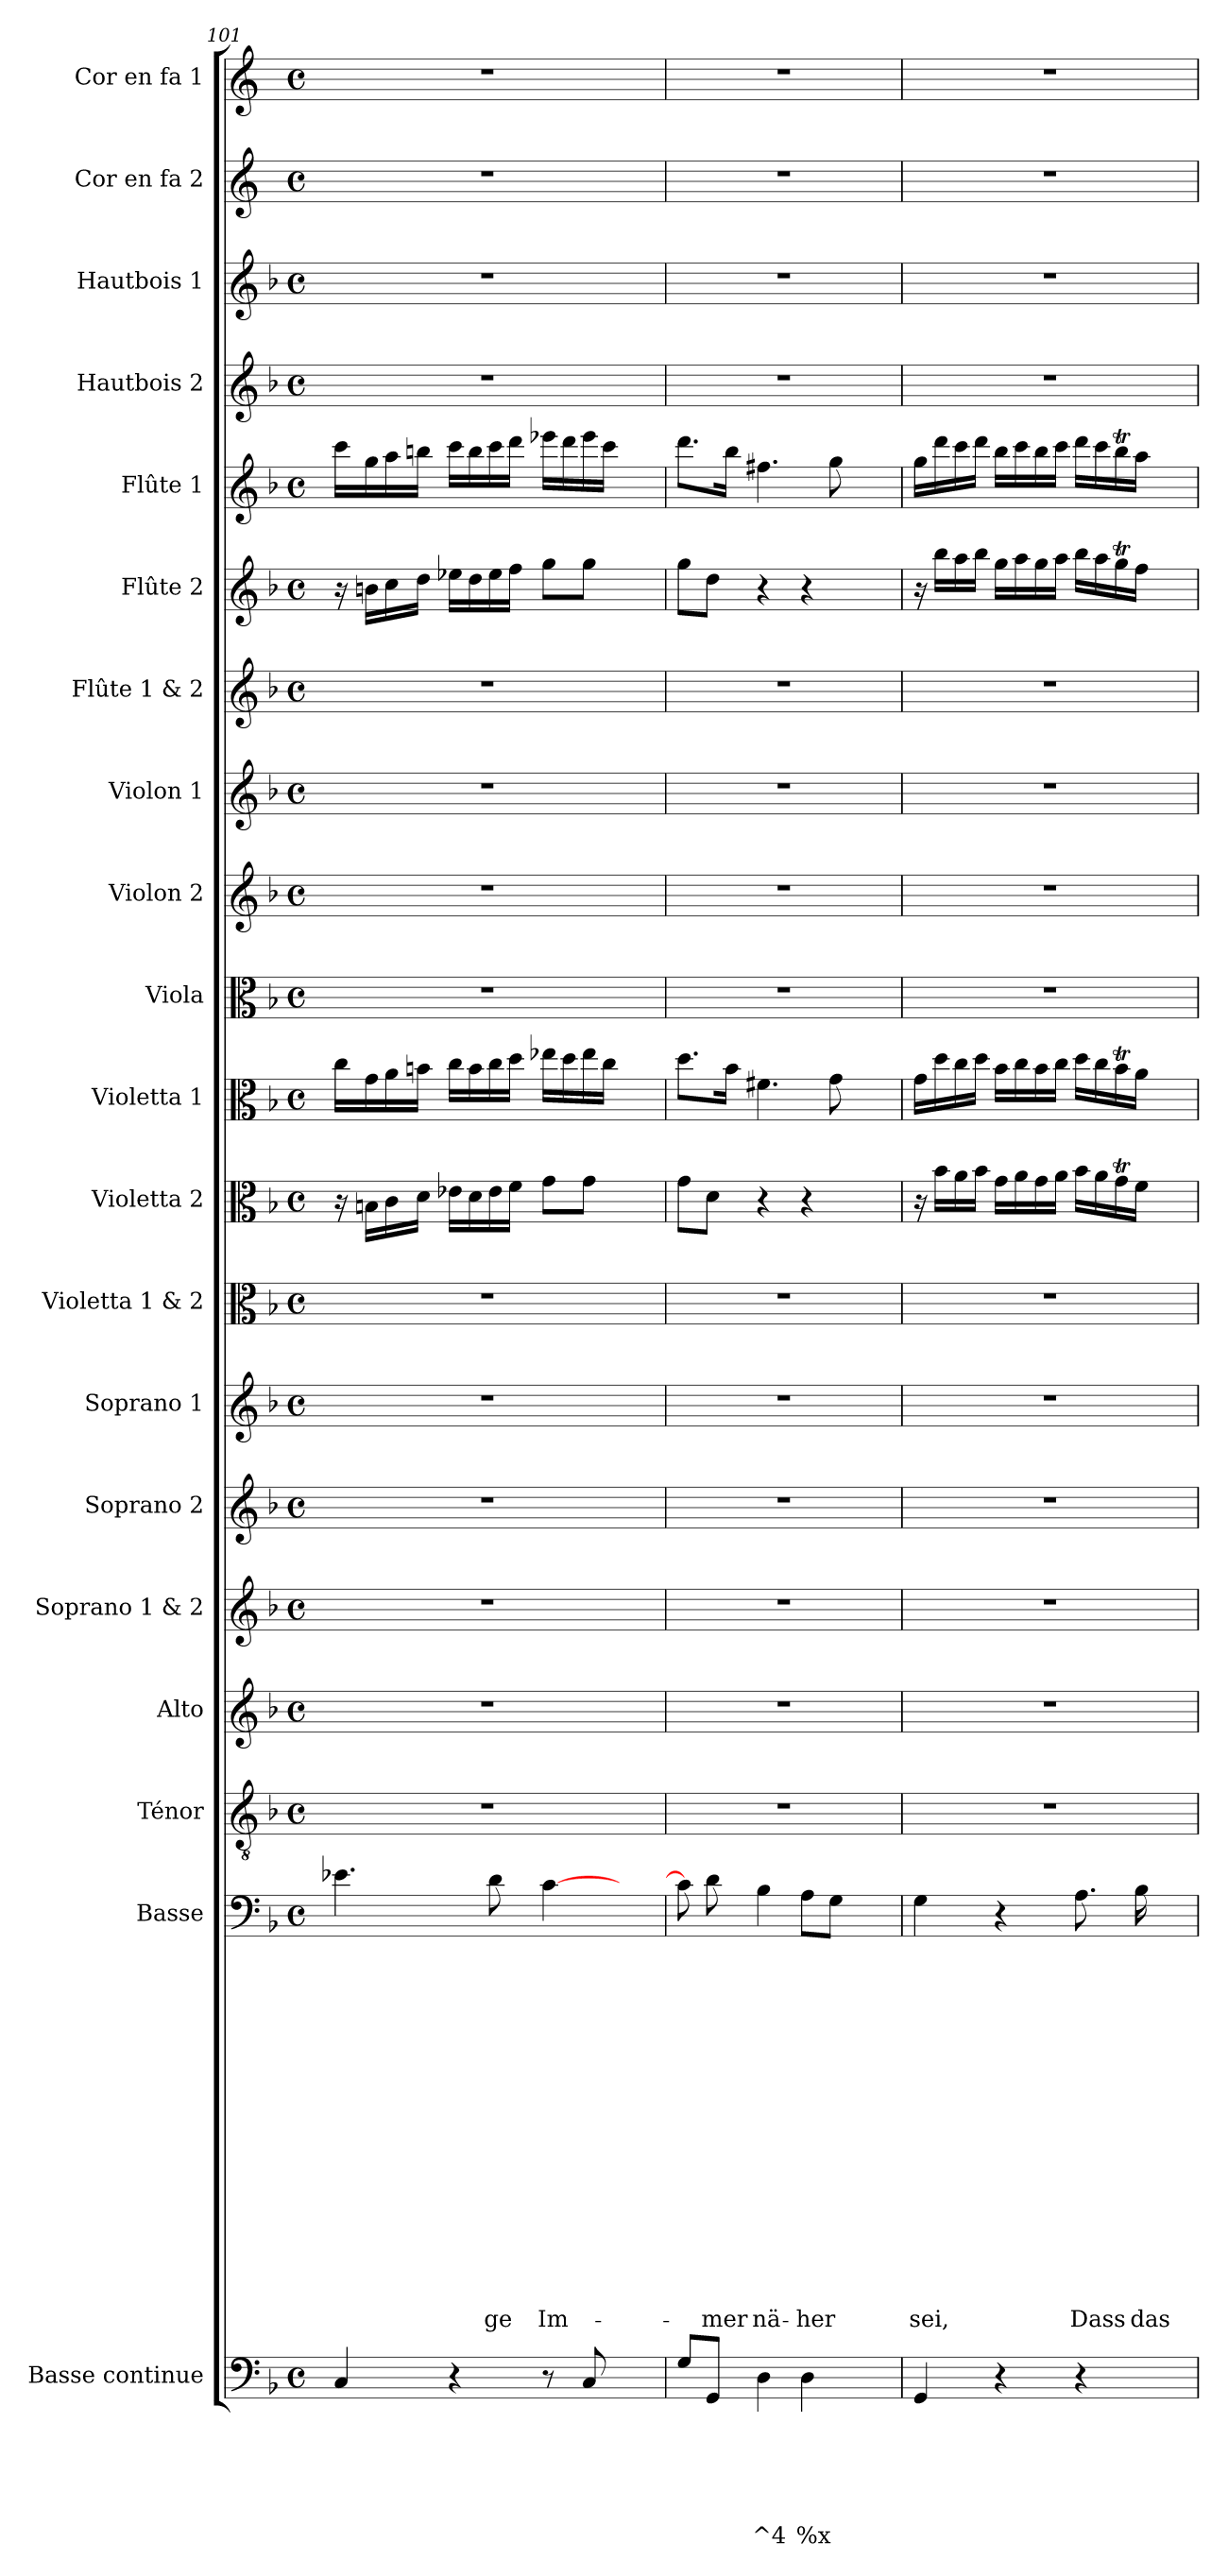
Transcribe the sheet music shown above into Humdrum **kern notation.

**kern	**text	**text	**text	**text	**text	**text	**kern	**text	**text	**text	**text	**text	**text	**text	**text	**text	**text	**text	**text	**text	**text	**text	**text	**text	**kern	**kern	**kern	**kern	**kern	**kern	**kern	**kern	**kern	**kern	**kern	**kern	**kern	**kern	**kern	**kern	**kern	**kern
*part20	*part20	*part20	*part20	*part20	*part20	*part20	*part19	*part19	*part19	*part19	*part19	*part19	*part19	*part19	*part19	*part19	*part19	*part19	*part19	*part19	*part19	*part19	*part19	*part19	*part18	*part17	*part16	*part15	*part14	*part13	*part12	*part11	*part10	*part9	*part8	*part7	*part6	*part5	*part4	*part3	*part2	*part1
*staff20	*staff20	*staff20	*staff20	*staff20	*staff20	*staff20	*staff19	*staff19	*staff19	*staff19	*staff19	*staff19	*staff19	*staff19	*staff19	*staff19	*staff19	*staff19	*staff19	*staff19	*staff19	*staff19	*staff19	*staff19	*staff18	*staff17	*staff16	*staff15	*staff14	*staff13	*staff12	*staff11	*staff10	*staff9	*staff8	*staff7	*staff6	*staff5	*staff4	*staff3	*staff2	*staff1
*I"Basse continue	*	*	*	*	*	*	*I"Basse	*	*	*	*	*	*	*	*	*	*	*	*	*	*	*	*	*	*I"Ténor	*I"Alto	*I"Soprano 1 & 2	*I"Soprano 2	*I"Soprano 1	*I"Violetta 1 & 2	*I"Violetta 2	*I"Violetta 1	*I"Viola	*I"Violon 2	*I"Violon 1	*I"Flûte 1 & 2	*I"Flûte 2	*I"Flûte 1	*I"Hautbois 2	*I"Hautbois 1	*I"Cor en fa 2	*I"Cor en fa 1
*I'BC	*	*	*	*	*	*	*I'Bas	*	*	*	*	*	*	*	*	*	*	*	*	*	*	*	*	*	*I'T	*I'A	*	*I'S 2	*I'S 1	*	*I'Vta 2	*I'Vta 1	*I'Vla	*I'Vln 2	*I'Vln 1	*	*I'Fl 2	*I'Fl 1	*I'Hb 2	*I'Hb 1	*I'Cor 2	*I'Cor 1
*clefF4	*	*	*	*	*	*	*clefF4	*	*	*	*	*	*	*	*	*	*	*	*	*	*	*	*	*	*clefGv2	*clefG2	*clefG2	*clefG2	*clefG2	*clefC3	*clefC3	*clefC3	*clefC3	*clefG2	*clefG2	*clefG2	*clefG2	*clefG2	*clefG2	*clefG2	*clefG2	*clefG2
*ITrd7c12	*	*	*	*	*	*	*	*	*	*	*	*	*	*	*	*	*	*	*	*	*	*	*	*	*	*	*	*	*	*	*	*	*	*	*	*	*	*	*	*	*ITrd4c7	*ITrd4c7
*k[b-]	*	*	*	*	*	*	*k[b-]	*	*	*	*	*	*	*	*	*	*	*	*	*	*	*	*	*	*k[b-]	*k[b-]	*k[b-]	*k[b-]	*k[b-]	*k[b-]	*k[b-]	*k[b-]	*k[b-]	*k[b-]	*k[b-]	*k[b-]	*k[b-]	*k[b-]	*k[b-]	*k[b-]	*k[b-]	*k[b-]
*F:	*	*	*	*	*	*	*F:	*	*	*	*	*	*	*	*	*	*	*	*	*	*	*	*	*	*F:	*F:	*F:	*F:	*F:	*F:	*F:	*F:	*F:	*F:	*F:	*F:	*F:	*F:	*F:	*F:	*F:	*F:
*M4/4	*	*	*	*	*	*	*M4/4	*	*	*	*	*	*	*	*	*	*	*	*	*	*	*	*	*	*M4/4	*M4/4	*M4/4	*M4/4	*M4/4	*M4/4	*M4/4	*M4/4	*M4/4	*M4/4	*M4/4	*M4/4	*M4/4	*M4/4	*M4/4	*M4/4	*M4/4	*M4/4
*met(c)	*	*	*	*	*	*	*met(c)	*	*	*	*	*	*	*	*	*	*	*	*	*	*	*	*	*	*met(c)	*met(c)	*met(c)	*met(c)	*met(c)	*met(c)	*met(c)	*met(c)	*met(c)	*met(c)	*met(c)	*met(c)	*met(c)	*met(c)	*met(c)	*met(c)	*met(c)	*met(c)
=101	=101	=101	=101	=101	=101	=101	=101	=101	=101	=101	=101	=101	=101	=101	=101	=101	=101	=101	=101	=101	=101	=101	=101	=101	=101	=101	=101	=101	=101	=101	=101	=101	=101	=101	=101	=101	=101	=101	=101	=101	=101	=101
4CC/	.	.	.	.	.	.	4.e-X\	.	.	.	.	.	.	.	.	.	.	.	.	.	.	.	.	.	1r	1r	1r	1r	1r	1r	16r	16cc\LL	1r	1r	1r	1r	16r	16ccc\LL	1r	1r	1r	1r
.	.	.	.	.	.	.	.	.	.	.	.	.	.	.	.	.	.	.	.	.	.	.	.	.	.	.	.	.	.	.	16Bn\LL	16g\	.	.	.	.	16bn\LL	16gg\	.	.	.	.
.	.	.	.	.	.	.	.	.	.	.	.	.	.	.	.	.	.	.	.	.	.	.	.	.	.	.	.	.	.	.	16c\	16a\	.	.	.	.	16cc\	16aa\	.	.	.	.
.	.	.	.	.	.	.	.	.	.	.	.	.	.	.	.	.	.	.	.	.	.	.	.	.	.	.	.	.	.	.	16d\JJ	16bn\JJ	.	.	.	.	16dd\JJ	16bbn!\JJ	.	.	.	.
4r	.	.	.	.	.	.	.	.	.	.	.	.	.	.	.	.	.	.	.	.	.	.	.	.	.	.	.	.	.	.	16e-X\LL	16cc\LL	.	.	.	.	16ee-X\LL	16ccc\LL	.	.	.	.
.	.	.	.	.	.	.	.	.	.	.	.	.	.	.	.	.	.	.	.	.	.	.	.	.	.	.	.	.	.	.	16d\	16b\	.	.	.	.	16dd\	16bb\	.	.	.	.
!	!	!	!	!	!	!	!	!	!	!	!	!	!	!	!	!	!	!	!	!	!	!	!	!LO:LY:b	!	!	!	!	!	!	!	!	!	!	!	!	!	!	!	!	!	!
.	.	.	.	.	.	.	8d\	.	.	.	.	.	.	.	.	.	.	.	.	.	.	.	.	-ge	.	.	.	.	.	.	16e-\	16cc\	.	.	.	.	16ee-\	16ccc\	.	.	.	.
.	.	.	.	.	.	.	.	.	.	.	.	.	.	.	.	.	.	.	.	.	.	.	.	.	.	.	.	.	.	.	16f\JJ	16dd\JJ	.	.	.	.	16ff\JJ	16ddd\JJ	.	.	.	.
!	!	!	!	!	!	!	!	!	!	!	!	!	!	!	!	!	!	!	!	!	!	!	!	!LO:LY:b	!	!	!	!	!	!	!	!	!	!	!	!	!	!	!	!	!	!
8r	.	.	.	.	.	.	[4c\	.	.	.	.	.	.	.	.	.	.	.	.	.	.	.	.	Im-	.	.	.	.	.	.	8g\L	16ee-X\LL	.	.	.	.	8gg\L	16eee-X\LL	.	.	.	.
.	.	.	.	.	.	.	.	.	.	.	.	.	.	.	.	.	.	.	.	.	.	.	.	.	.	.	.	.	.	.	.	16dd\	.	.	.	.	.	16ddd\	.	.	.	.
8CC/	.	.	.	.	.	.	.	.	.	.	.	.	.	.	.	.	.	.	.	.	.	.	.	.	.	.	.	.	.	.	8g\J	16ee-\	.	.	.	.	8gg\J	16eee-\	.	.	.	.
.	.	.	.	.	.	.	.	.	.	.	.	.	.	.	.	.	.	.	.	.	.	.	.	.	.	.	.	.	.	.	.	16cc\JJ	.	.	.	.	.	16ccc\JJ	.	.	.	.
4ryy	.	.	.	.	.	.	4ryy	.	.	.	.	.	.	.	.	.	.	.	.	.	.	.	.	.	.	.	.	.	.	.	4ryy	4ryy	.	.	.	.	4ryy	4ryy	.	.	.	.
=102	=102	=102	=102	=102	=102	=102	=102	=102	=102	=102	=102	=102	=102	=102	=102	=102	=102	=102	=102	=102	=102	=102	=102	=102	=102	=102	=102	=102	=102	=102	=102	=102	=102	=102	=102	=102	=102	=102	=102	=102	=102	=102
8GG/L	.	.	.	.	.	.	8c\]	.	.	.	.	.	.	.	.	.	.	.	.	.	.	.	.	.	1r	1r	1r	1r	1r	1r	8g\L	8.dd\L	1r	1r	1r	1r	8gg\L	8.ddd\L	1r	1r	1r	1r
!	!	!	!	!	!	!	!	!	!	!	!	!	!	!	!	!	!	!	!	!	!	!	!	!LO:LY:b	!	!	!	!	!	!	!	!	!	!	!	!	!	!	!	!	!	!
8GGG/J	.	.	.	.	.	.	8d\	.	.	.	.	.	.	.	.	.	.	.	.	.	.	.	.	-mer	.	.	.	.	.	.	8d\J	.	.	.	.	.	8dd\J	.	.	.	.	.
.	.	.	.	.	.	.	.	.	.	.	.	.	.	.	.	.	.	.	.	.	.	.	.	.	.	.	.	.	.	.	.	16b-i\Jk	.	.	.	.	.	16bb-i\Jk	.	.	.	.
!	!	!	!	!	!	!LO:LY:b	!	!	!	!	!	!	!	!	!	!	!	!	!	!	!	!	!	!	!	!	!	!	!	!	!	!	!	!	!	!	!	!	!	!	!	!
!	!	!	!	!	!	!	!	!	!	!	!	!	!	!	!	!	!	!	!	!	!	!	!	!LO:LY:b	!	!	!	!	!	!	!	!	!	!	!	!	!	!	!	!	!	!
4DD\	.	.	.	.	.	^4	4B-\	.	.	.	.	.	.	.	.	.	.	.	.	.	.	.	.	nä-	.	.	.	.	.	.	4r	4.f#X\	.	.	.	.	4r	4.ff#X\	.	.	.	.
!	!	!	!	!	!	!LO:LY:b	!	!	!	!	!	!	!	!	!	!	!	!	!	!	!	!	!	!	!	!	!	!	!	!	!	!	!	!	!	!	!	!	!	!	!	!
!	!	!	!	!	!	!	!	!	!	!	!	!	!	!	!	!	!	!	!	!	!	!	!	!LO:LY:b	!	!	!	!	!	!	!	!	!	!	!	!	!	!	!	!	!	!
4DD\	.	.	.	.	.	%x	8A\L	.	.	.	.	.	.	.	.	.	.	.	.	.	.	.	.	-her	.	.	.	.	.	.	4r	.	.	.	.	.	4r	.	.	.	.	.
.	.	.	.	.	.	.	8G\J	.	.	.	.	.	.	.	.	.	.	.	.	.	.	.	.	.	.	.	.	.	.	.	.	8g\	.	.	.	.	.	8gg\	.	.	.	.
4ryy	.	.	.	.	.	.	4ryy	.	.	.	.	.	.	.	.	.	.	.	.	.	.	.	.	.	.	.	.	.	.	.	4ryy	4ryy	.	.	.	.	4ryy	4ryy	.	.	.	.
!!LO:LB:g=z
=103	=103	=103	=103	=103	=103	=103	=103	=103	=103	=103	=103	=103	=103	=103	=103	=103	=103	=103	=103	=103	=103	=103	=103	=103	=103	=103	=103	=103	=103	=103	=103	=103	=103	=103	=103	=103	=103	=103	=103	=103	=103	=103
!	!	!	!	!	!	!	!	!	!	!	!	!	!	!	!	!	!	!	!	!	!	!	!	!LO:LY:b	!	!	!	!	!	!	!	!	!	!	!	!	!	!	!	!	!	!
4GGG/	.	.	.	.	.	.	4G\	.	.	.	.	.	.	.	.	.	.	.	.	.	.	.	.	sei,	1r	1r	1r	1r	1r	1r	16r	16g\LL	1r	1r	1r	1r	16r	16gg\LL	1r	1r	1r	1r
.	.	.	.	.	.	.	.	.	.	.	.	.	.	.	.	.	.	.	.	.	.	.	.	.	.	.	.	.	.	.	16b-\LL	16dd\	.	.	.	.	16bb-\LL	16ddd\	.	.	.	.
.	.	.	.	.	.	.	.	.	.	.	.	.	.	.	.	.	.	.	.	.	.	.	.	.	.	.	.	.	.	.	16a\	16cc\	.	.	.	.	16aa\	16ccc\	.	.	.	.
.	.	.	.	.	.	.	.	.	.	.	.	.	.	.	.	.	.	.	.	.	.	.	.	.	.	.	.	.	.	.	16b-\JJ	16dd\JJ	.	.	.	.	16bb-\JJ	16ddd\JJ	.	.	.	.
4r	.	.	.	.	.	.	4r	.	.	.	.	.	.	.	.	.	.	.	.	.	.	.	.	.	.	.	.	.	.	.	16g\LL	16b-\LL	.	.	.	.	16gg\LL	16bb-\LL	.	.	.	.
.	.	.	.	.	.	.	.	.	.	.	.	.	.	.	.	.	.	.	.	.	.	.	.	.	.	.	.	.	.	.	16a\	16cc\	.	.	.	.	16aa\	16ccc\	.	.	.	.
.	.	.	.	.	.	.	.	.	.	.	.	.	.	.	.	.	.	.	.	.	.	.	.	.	.	.	.	.	.	.	16g\	16b-\	.	.	.	.	16gg\	16bb-\	.	.	.	.
.	.	.	.	.	.	.	.	.	.	.	.	.	.	.	.	.	.	.	.	.	.	.	.	.	.	.	.	.	.	.	16a\JJ	16cc\JJ	.	.	.	.	16aa\JJ	16ccc\JJ	.	.	.	.
!	!	!	!	!	!	!	!	!	!	!	!	!	!	!	!	!	!	!	!	!	!	!	!	!LO:LY:b	!	!	!	!	!	!	!	!	!	!	!	!	!	!	!	!	!	!
4r	.	.	.	.	.	.	8.A\	.	.	.	.	.	.	.	.	.	.	.	.	.	.	.	.	Dass	.	.	.	.	.	.	16b-\LL	16dd\LL	.	.	.	.	16bb-\LL	16ddd\LL	.	.	.	.
.	.	.	.	.	.	.	.	.	.	.	.	.	.	.	.	.	.	.	.	.	.	.	.	.	.	.	.	.	.	.	16a\	16cc\	.	.	.	.	16aa\	16ccc\	.	.	.	.
.	.	.	.	.	.	.	.	.	.	.	.	.	.	.	.	.	.	.	.	.	.	.	.	.	.	.	.	.	.	.	16gT\	16b-T\	.	.	.	.	16ggT\	16bb-T\	.	.	.	.
!	!	!	!	!	!	!	!	!	!	!	!	!	!	!	!	!	!	!	!	!	!	!	!	!LO:LY:b	!	!	!	!	!	!	!	!	!	!	!	!	!	!	!	!	!	!
.	.	.	.	.	.	.	16B-\	.	.	.	.	.	.	.	.	.	.	.	.	.	.	.	.	das	.	.	.	.	.	.	16f\JJ	16a\JJ	.	.	.	.	16ff\JJ	16aa\JJ	.	.	.	.
4ryy	.	.	.	.	.	.	4ryy	.	.	.	.	.	.	.	.	.	.	.	.	.	.	.	.	.	.	.	.	.	.	.	4ryy	4ryy	.	.	.	.	4ryy	4ryy	.	.	.	.
=	=	=	=	=	=	=	=	=	=	=	=	=	=	=	=	=	=	=	=	=	=	=	=	=	=	=	=	=	=	=	=	=	=	=	=	=	=	=	=	=	=	=
*-	*-	*-	*-	*-	*-	*-	*-	*-	*-	*-	*-	*-	*-	*-	*-	*-	*-	*-	*-	*-	*-	*-	*-	*-	*-	*-	*-	*-	*-	*-	*-	*-	*-	*-	*-	*-	*-	*-	*-	*-	*-	*-
